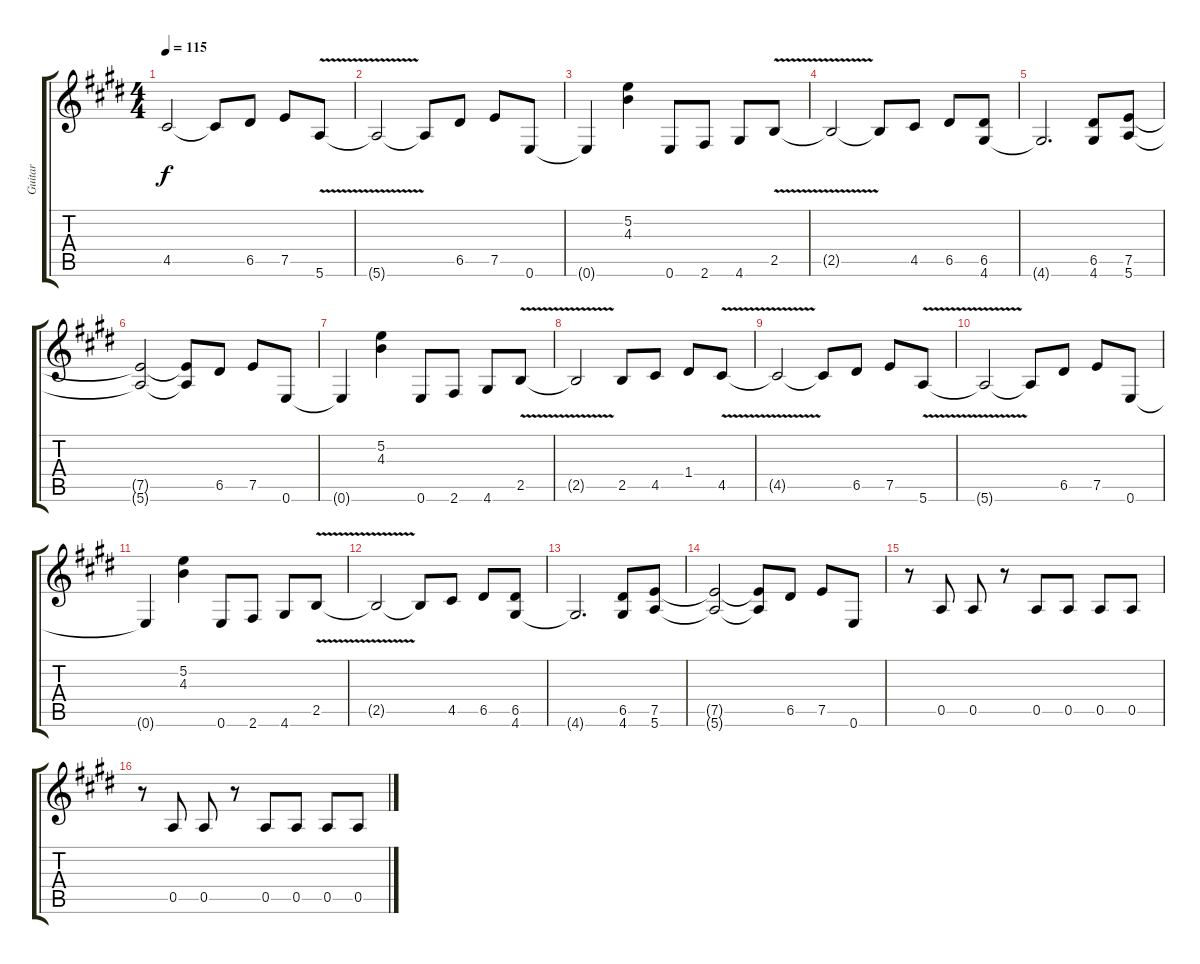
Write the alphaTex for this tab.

\track ("Guitar" "Guitar") {instrument distortionguitar}
\staff {score tabs}
\tuning (E4 B3 G3 D3 A2 E2) {hide}
\ts (4 4)
\tempo 115
\clef g2
\ks c#minor
4.5{t}.2{dy f} 4.5{t}.8 6.5.8 7.5.8 5.6{v}.8 |
5.6{t}.2 5.6{t}.8 6.5.8 7.5.8 0.6.8 |
0.6{t}.4 (5.2 4.3).4 0.6.8 2.6.8 4.6.8 2.5{v}.8 |
2.5{t}.2 2.5{t}.8 4.5.8 6.5.8 (6.5 4.6).8 |
4.6{t}.2{d} (6.5 4.6).8 (7.5 5.6).8 |
(7.5{t} 5.6{t}).2 (7.5{t} 5.6{t}).8 6.5.8 7.5.8 0.6.8 |
0.6{t}.4 (5.2 4.3).4 0.6.8 2.6.8 4.6.8 2.5{v}.8 |
2.5{t}.2 2.5.8 4.5.8 1.4.8 4.5{v}.8 |
4.5{t}.2 4.5{t}.8 6.5.8 7.5.8 5.6{v}.8 |
5.6{t}.2 5.6{t}.8 6.5.8 7.5.8 0.6.8 |
0.6{t}.4 (5.2 4.3).4 0.6.8 2.6.8 4.6.8 2.5{v}.8 |
2.5{t}.2 2.5{t}.8 4.5.8 6.5.8 (6.5 4.6).8 |
4.6{t}.2{d} (6.5 4.6).8 (7.5 5.6).8 |
(7.5{t} 5.6{t}).2 (7.5{t} 5.6{t}).8 6.5.8 7.5.8 0.6.8 |
r.8{volume 11} 0.5.8 0.5.8 r.8 0.5.8 0.5.8 0.5.8 0.5.8 |
r.8 0.5.8 0.5.8 r.8 0.5.8 0.5.8 0.5.8 0.5.8
